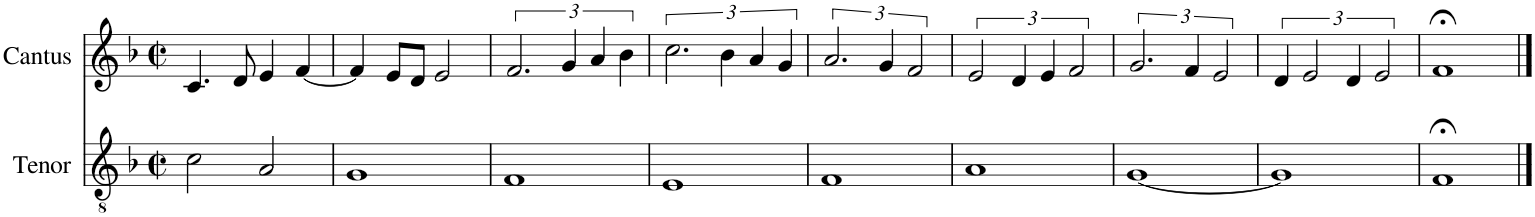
**kern	**kern
*part2	*part1
*staff2	*staff1
*I"Tenor	*I"Cantus
*I'T.	*I'C.
*clefGv2	*clefG2
*k[b-]	*k[b-]
*M2/2	*M2/2
*met(c|)	*met(c|)
=1	=1
2c\	4.c/
.	8d/
2A/	4e/
.	[4f/
=2	=2
1G	4f/]
.	8e/L
.	8d/J
.	2e/
=3	=3
1F	3.f/
.	6g/
.	6a/
.	6b-\
=4	=4
1E	3.cc\
.	6b-\
.	6a/
.	6g/
=5	=5
1F	3.a/
.	6g/
.	3f/
=6	=6
1A	3e/
.	6d/
.	6e/
.	3f/
=7	=7
[1G	3.g/
.	6f/
.	3e/
=8	=8
1G]	6d/
.	3e/
.	6d/
.	3e/
=9	=9
1F;<	1f;<
==	==
*-	*-
